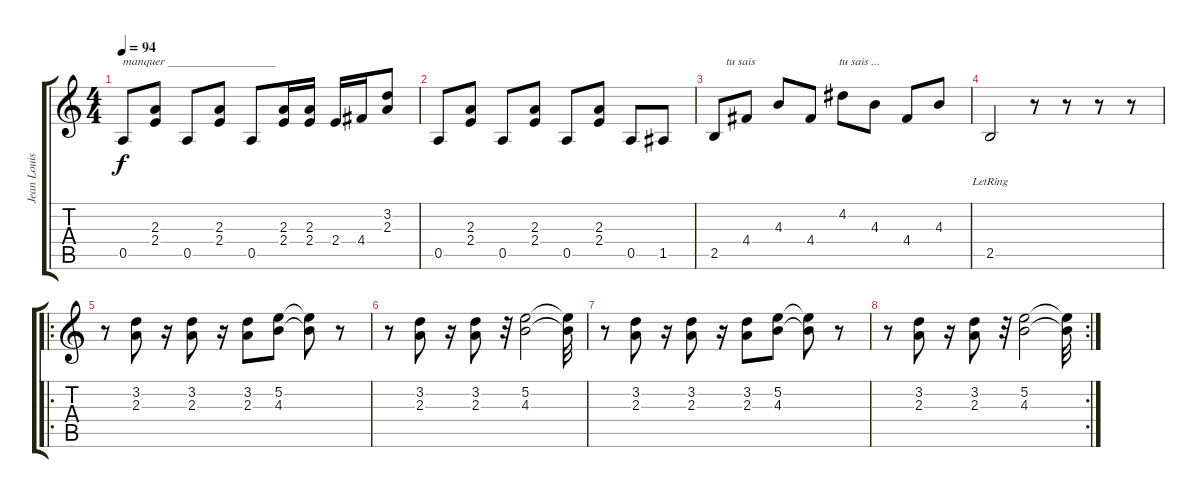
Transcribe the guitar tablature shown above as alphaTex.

\track ("Jean Louis" "Jean Louis") {instrument electricguitarclean}
\staff {score tabs}
\tuning (E4 B3 G3 D3 A2 E2) {hide}
\ts (4 4)
\tempo 94
\clef g2
\ks c
0.5.8{txt "manquer __________________" dy f} (2.3 2.4).8 0.5.8 (2.3 2.4).8 0.5.8 (2.3 2.4).16 (2.3 2.4).16 2.4.16 4.4.16 (3.2 2.3).8 |
0.5.8 (2.3 2.4).8 0.5.8 (2.3 2.4).8 0.5.8 (2.3 2.4).8 0.5.8 1.5.8 |
2.5.8{txt "    tu sais                            tu sais ..."} 4.4.8 4.3.8 4.4.8 4.2.8 4.3.8 4.4.8 4.3.8 |
2.5{lr}.2 r.8 r.8 r.8 r.8 |
\ro
r.8 (3.2 2.3).8 r.16 (3.2 2.3).8 r.16 (3.2 2.3).8 (5.2 4.3).8 (5.2{t} 4.3{t}).8 r.8 |
r.8 (3.2 2.3).8 r.16 (3.2 2.3).8 r.32 (5.2 4.3).2 (5.2{t} 4.3{t}).32 |
r.8 (3.2 2.3).8 r.16 (3.2 2.3).8 r.16 (3.2 2.3).8 (5.2 4.3).8 (5.2{t} 4.3{t}).8 r.8 |
\rc 2
r.8 (3.2 2.3).8 r.16 (3.2 2.3).8 r.32 (5.2 4.3).2 (5.2{t} 4.3{t}).32
